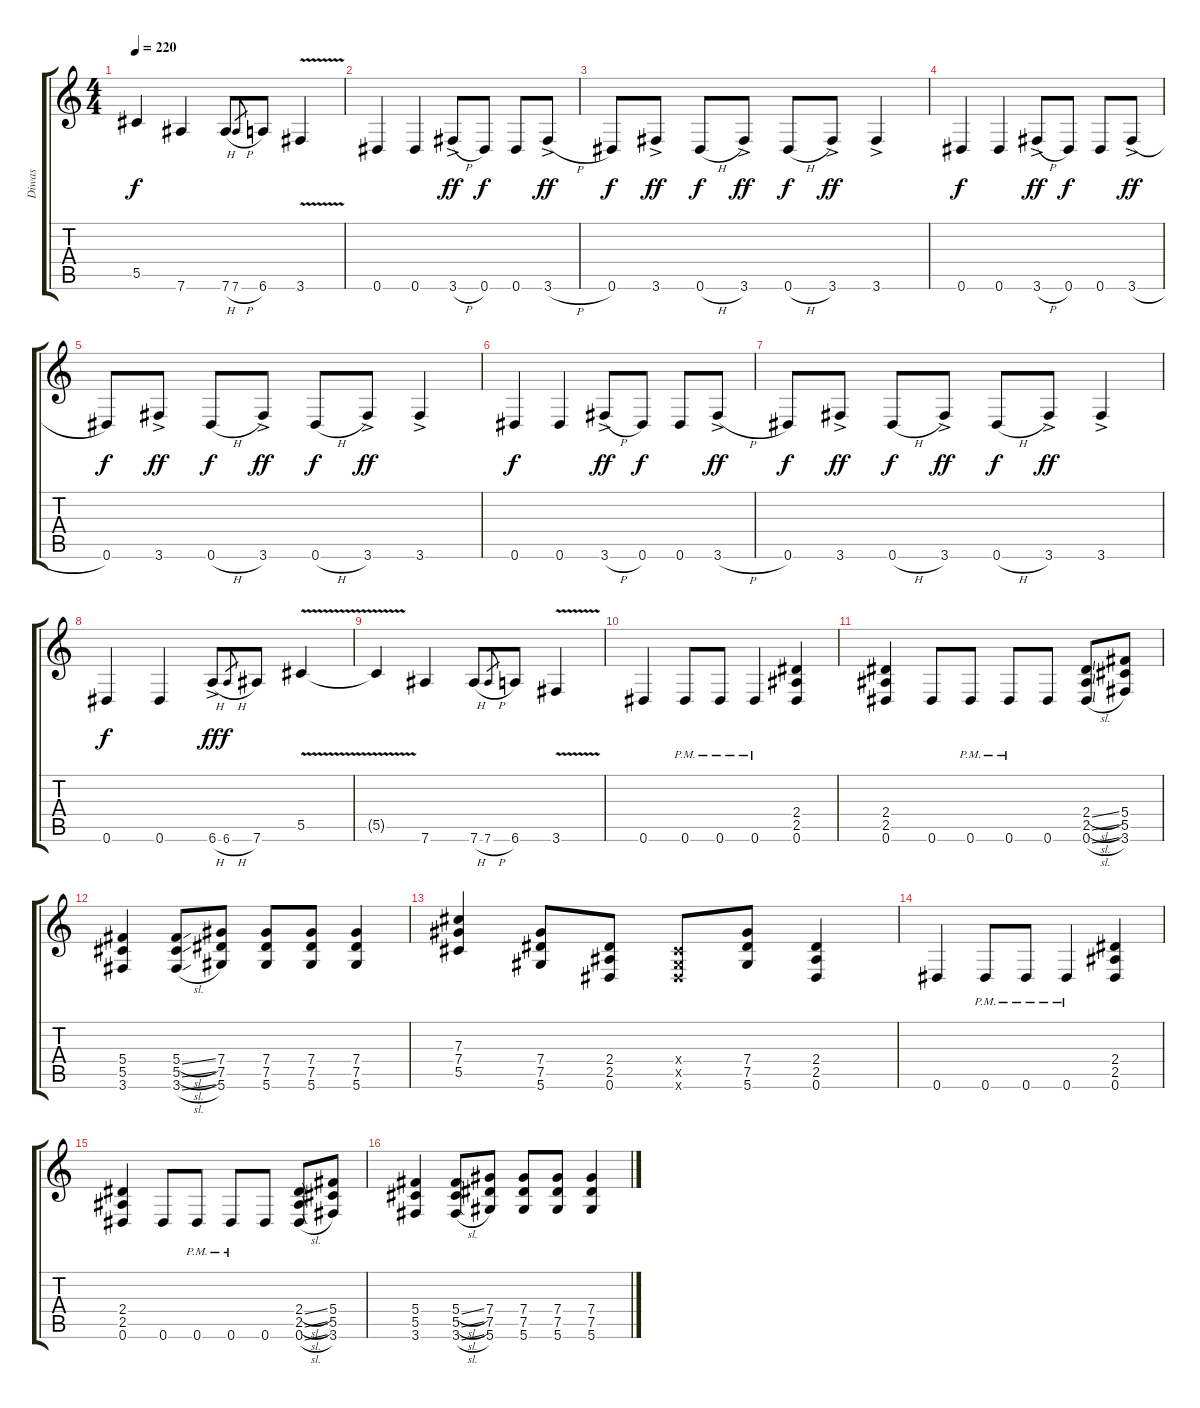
\track ("Diwas" "Diwas") {instrument overdrivenguitar}
\staff {score tabs}
\tuning (Eb4 Bb3 Gb3 Db3 Ab2 Eb2) {hide}
\ts (4 4)
\tempo 220
\clef g2
\ks c
5.5{t}.4{dy f} 7.6.4 7.6{h}.8 7.6{h}.8{gr} 6.6.8 3.6{v}.4 |
0.6.4 0.6.4 3.6{h ac}.8{dy ff} 0.6.8{dy f} 0.6.8 3.6{h ac}.8{dy ff} |
0.6.8{dy f} 3.6{ac}.8{dy ff} 0.6{h}.8{dy f} 3.6{ac}.8{dy ff} 0.6{h}.8{dy f} 3.6{ac}.8{dy ff} 3.6{ac}.4 |
0.6.4{dy f} 0.6.4 3.6{h ac}.8{dy ff} 0.6.8{dy f} 0.6.8 3.6{h ac}.8{dy ff} |
0.6.8{dy f} 3.6{ac}.8{dy ff} 0.6{h}.8{dy f} 3.6{ac}.8{dy ff} 0.6{h}.8{dy f} 3.6{ac}.8{dy ff} 3.6{ac}.4 |
0.6.4{dy f} 0.6.4 3.6{h ac}.8{dy ff} 0.6.8{dy f} 0.6.8 3.6{h ac}.8{dy ff} |
0.6.8{dy f} 3.6{ac}.8{dy ff} 0.6{h}.8{dy f} 3.6{ac}.8{dy ff} 0.6{h}.8{dy f} 3.6{ac}.8{dy ff} 3.6{ac}.4 |
0.6.4{dy f} 0.6.4 6.6{h ac}.8{dy ff} 6.6{h}.8{gr dy f} 7.6.8 5.5{v}.4 |
5.5{t}.4 7.6.4 7.6{h}.8 7.6{h}.8{gr} 6.6.8 3.6{v}.4 |
0.6.4 0.6{pm}.8 0.6{pm}.8 0.6{pm}.4 (2.4 2.5 0.6).4 |
(2.4 2.5 0.6).4 0.6.8 0.6{pm}.8 0.6{pm}.8 0.6.8 (2.4{sl} 2.5{sl} 0.6{sl}).8 (5.4 5.5 3.6).8 |
(5.4 5.5 3.6).4 (5.4{sl} 5.5{sl} 3.6{sl}).8 (7.4 7.5 5.6).8 (7.4 7.5 5.6).8 (7.4 7.5 5.6).8 (7.4 7.5 5.6).4 |
(7.3 7.4 5.5).4 (7.4 7.5 5.6).8 (2.4 2.5 0.6).8 (0.4{x} 0.5{x} 0.6{x}).8 (7.4 7.5 5.6).8 (2.4 2.5 0.6).4 |
0.6.4 0.6{pm}.8 0.6{pm}.8 0.6{pm}.4 (2.4 2.5 0.6).4 |
(2.4 2.5 0.6).4 0.6.8 0.6{pm}.8 0.6{pm}.8 0.6.8 (2.4{sl} 2.5{sl} 0.6{sl}).8 (5.4 5.5 3.6).8 |
(5.4 5.5 3.6).4 (5.4{sl} 5.5{sl} 3.6{sl}).8 (7.4 7.5 5.6).8 (7.4 7.5 5.6).8 (7.4 7.5 5.6).8 (7.4 7.5 5.6).4
